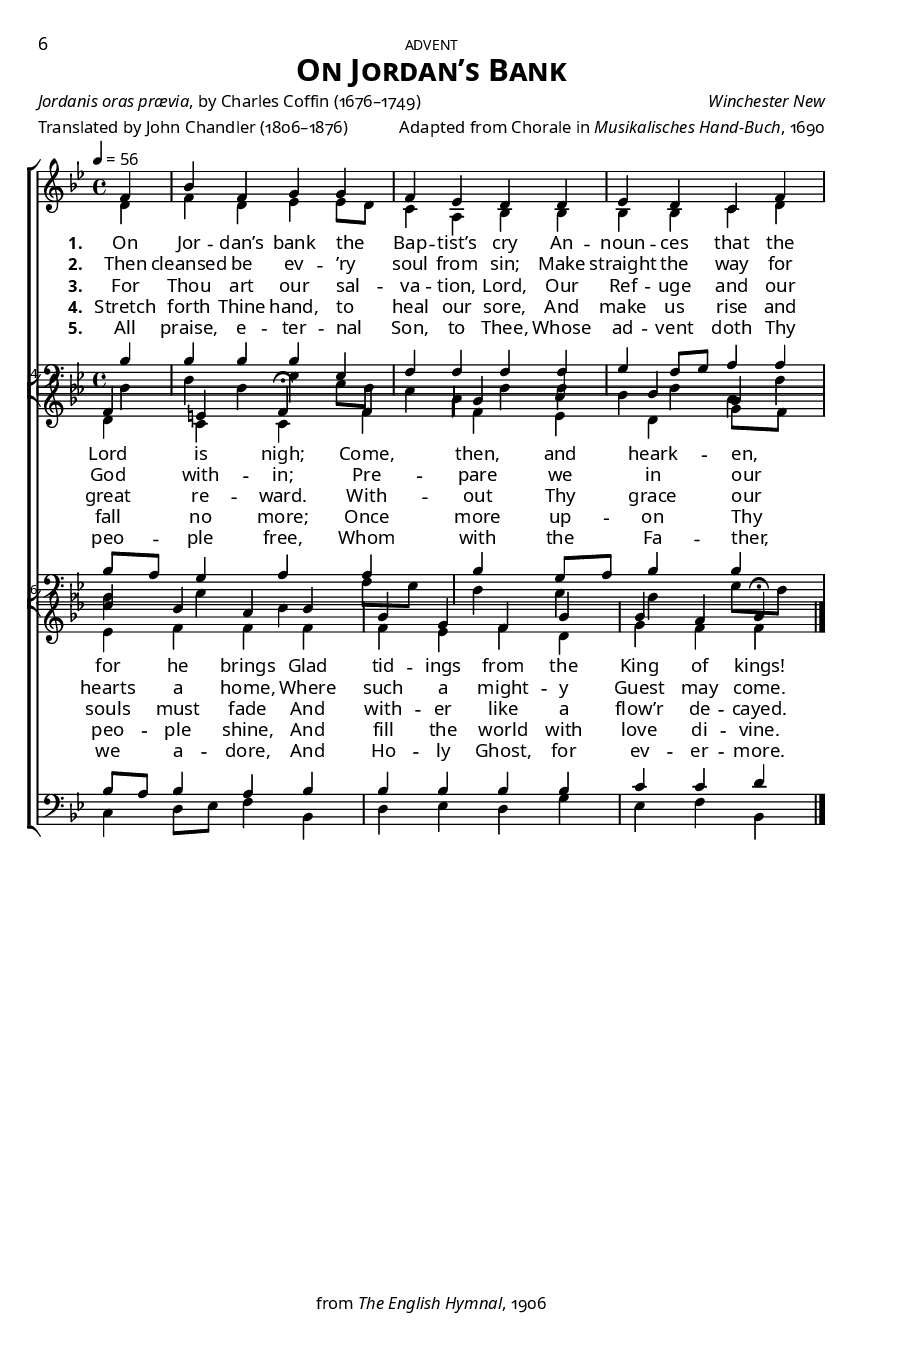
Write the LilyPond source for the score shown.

\version "2.14.2"
\include "util.ly"
\header {
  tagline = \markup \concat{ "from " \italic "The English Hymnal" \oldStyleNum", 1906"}

    title = \markup{\override #'(font-name . "Garamond Premier Pro Semibold"){ \abs-fontsize #15 \smallCapsOldStyle"On Jordan’s Bank"}}
    poet = \markup\concat{\italic"Jordanis oras prævia" \oldStyleNum", by Charles Coffin (1676–1749)"}
    meter = \markup\oldStyleNum"Translated by John Chandler (1806–1876)"
    composer = \markup\italic"Winchester New"
    arranger = \markup\concat{"Adapted from Chorale in " \italic"Musikalisches Hand-Buch" \oldStyleNum", 1690"}
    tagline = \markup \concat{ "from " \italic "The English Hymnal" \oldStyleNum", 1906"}
  }
\paper {
  print-all-headers = ##f
  paper-height = 9\in
  paper-width = 6\in
  indent = 0\in
  %system-system-spacing = #'((basic-distance . 10) (padding . 0))
  score-markup-spacing =
    #'((basic-distance . 0)
       (minimum-distance . 0)
       (padding . 0)
       (stretchability . 50))
  system-system-spacing =
    #'((basic-distance . 0)
       (minimum-distance . 0)
       (padding . -5)
       (stretchability . 70))
  last-bottom-spacing =
    #'((basic-distance . 0)
       (minimum-distance . 0)
       (padding . -0.5)
       (stretchability . 0))
  ragged-last-bottom = ##t
  ragged-bottom = ##f
  two-sided = ##t
  inner-margin = 0.5\in
  outer-margin = 0.25\in
  top-margin = 0.25\in
  bottom-margin = 0.25\in
  first-page-number = #006
  print-first-page-number = ##t
  headerLine = \markup{\override #'(font-name . "Garamond Premier Pro") \smallCaps advent}
  oddHeaderMarkup = \markup\fill-line{
     \override #'(font-name . "Garamond Premier Pro")\abs-fontsize #8.5
     \combine 
        \fill-line{"" \on-the-fly #print-page-number-check-first
        \oldStylePageNum""
        }
        \fill-line{\headerLine}
  }
  evenHeaderMarkup = \markup {
     \override #'(font-name . "Garamond Premier Pro")\abs-fontsize #8.5
     \combine
        \on-the-fly #print-page-number-check-first
        \oldStylePageNum""
        \fill-line{\headerLine}
  }
}
#(set-global-staff-size 14.5) \paper{ #(define fonts (make-pango-font-tree "GoudyOlSt BT" "Garamond Premier Pro" "Garamond Premier Pro" (/ 14.5 20))) }
global = {
  \key bes \major
  \time 4/4
  \autoBeamOff
}

sopMusic = \relative c' {
  \tempo 4 = 56
  \partial 4 f4 |
  bes f g g |
  f ees d d |
  ees d c f |
  
  f e f\fermata \bar"" f |
  bes c d bes |
  ees d c d |
  
  bes g f bes |
  bes a bes\fermata \bar "|."
}
sopWords = \lyricmode {
  
}

altoMusic = \relative c' {
  d4 |
  f d ees ees8[ d] |
  c4 a bes bes |
  bes bes c d |
  
  d c c f |
  f ees d g8[ f] |
  ees4 f f f |
  
  f ees f d |
  g f f \bar "|."
}
altoWords = \lyricmode {
  \dropLyricsV
  \set stanza = #"1. "
  On Jor -- dan’s bank the Bap -- tist’s cry
  An -- noun -- ces that the Lord is nigh;
  Come, then, and heark -- en, for he brings
  Glad tid -- ings from the King of kings!
}
altoWordsII = \lyricmode {
  \dropLyricsV
%\markup\italic
  \set stanza = #"2. "
  Then cleansed be ev -- ’ry soul from sin;
  Make straight the way for God with -- in;
  Pre -- pare we in our hearts a home,
  Where such a might -- y Guest may come.
}
altoWordsIII = \lyricmode {
  \dropLyricsV
  \set stanza = #"3. "
  For Thou art our sal -- va -- tion, Lord,
  Our Ref -- uge and our great re -- ward.
  With -- out Thy grace our souls must fade
  And with -- er like a flow’r de -- cayed.
}
altoWordsIV = \lyricmode {
  \dropLyricsV
  \set stanza = #"4. "
  Stretch forth Thine hand, to heal our sore,
  And make us rise and fall no more;
  Once more up -- on Thy peo -- ple shine,
  And fill the world with love di -- vine.
}
altoWordsV = \lyricmode {
  \dropLyricsV
  \set stanza = #"5. "
  All praise, e -- ter -- nal Son, to Thee,
  Whose ad -- vent doth Thy peo -- ple free,
  Whom with the Fa -- ther, we a -- dore,
  And Ho -- ly Ghost, for ev -- er -- more.
}
altoWordsVI = \lyricmode {
  \set stanza = #"6. "
  \set ignoreMelismata = ##t
}
tenorMusic = \relative c' {
  bes4 |
  bes bes bes ees, |
  f f f f |
  g f8[ g] a4 a |
  
  bes8[ a] g4 a a |
  bes g8[ a] bes4 bes |
  bes8[ a] bes4 a bes |
  
  bes bes bes bes |
  c c d \bar "|."
}
tenorWords = \lyricmode {

}

bassMusic = \relative c {
  bes4 |
  d bes ees c8[ bes] |
  a4 f bes bes |
  g bes f d' |
  
  bes c f, f'8[ ees] |
  d4 c bes ees8[ d] |
  c4 d8[ ees] f4 bes, |
  
  d ees d g |
  ees f bes, \bar "|."
}
bassWords = \lyricmode {

}

pianoRH = \relative c' {
  
}
pianoLH = \relative c' {
  
}

\score {
  <<
   \new ChoirStaff <<
    \new Staff = women <<
      \new Voice = "sopranos" { \voiceOne << \global \sopMusic >> }
      \new Voice = "altos" { \voiceTwo << \global \altoMusic >> }
    >>
    \new Lyrics \with { alignAboveContext = #"women" \override VerticalAxisGroup #'nonstaff-relatedstaff-spacing = #'((basic-distance . 1))} \lyricsto "sopranos" \sopWords
    \new Lyrics = "altosVI"  \with { alignBelowContext = #"women" \override VerticalAxisGroup #'nonstaff-relatedstaff-spacing = #'((basic-distance . 1))} \lyricsto "altos" \altoWordsVI
    \new Lyrics = "altosV"  \with { alignBelowContext = #"women" \override VerticalAxisGroup #'nonstaff-relatedstaff-spacing = #'((basic-distance . 1))} \lyricsto "altos" \altoWordsV
    \new Lyrics = "altosIV"  \with { alignBelowContext = #"women" \override VerticalAxisGroup #'nonstaff-relatedstaff-spacing = #'((basic-distance . 1))} \lyricsto "altos" \altoWordsIV
    \new Lyrics = "altosIII"  \with { alignBelowContext = #"women" \override VerticalAxisGroup #'nonstaff-relatedstaff-spacing = #'((basic-distance . 1))} \lyricsto "altos" \altoWordsIII
    \new Lyrics = "altosII"  \with { alignBelowContext = #"women" \override VerticalAxisGroup #'nonstaff-relatedstaff-spacing = #'((basic-distance . 1))} \lyricsto "altos" \altoWordsII
    \new Lyrics = "altos"  \with { alignBelowContext = #"women" \override VerticalAxisGroup #'nonstaff-relatedstaff-spacing = #'((basic-distance . 1))} \lyricsto "altos" \altoWords
   \new Staff = men <<
      \clef bass
      \new Voice = "tenors" { \voiceOne << \global \tenorMusic >> }
      \new Voice = "basses" { \voiceTwo << \global \bassMusic >> }
    >>
    \new Lyrics \with { alignAboveContext = #"men" \override VerticalAxisGroup #'nonstaff-relatedstaff-spacing = #'((basic-distance . 1)) } \lyricsto "tenors" \tenorWords
    \new Lyrics \with { alignBelowContext = #"men" \override VerticalAxisGroup #'nonstaff-relatedstaff-spacing = #'((basic-distance . 1)) } \lyricsto "basses" \bassWords
  >>
%    \new PianoStaff << \new Staff { \new Voice { \pianoRH } } \new Staff { \clef "bass" \pianoLH } >>
  >>
  \layout {
    \context {
      \Score
      %\override SpacingSpanner #'base-shortest-duration = #(ly:make-moment 1 8)
      %\override SpacingSpanner #'common-shortest-duration = #(ly:make-moment 1 4)
    }
    \context {
      % Remove all empty staves
      % \Staff \RemoveEmptyStaves \override VerticalAxisGroup #'remove-first = ##t
    }
  }
  
  \midi {
    \tempo 4 = 56
    \set Staff.midiInstrument = "flute"
  
    \context {
      \Voice
      \remove "Dynamic_performer"
    }
  }
}
